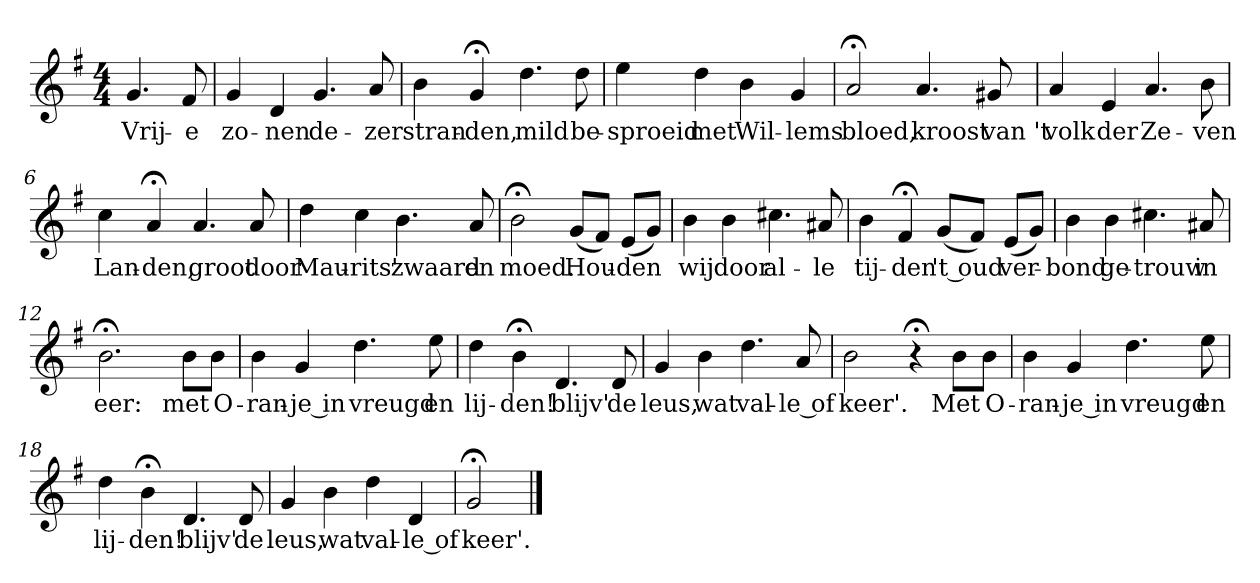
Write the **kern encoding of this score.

**kern	**text
*part1	*part1
*staff1	*staff1
*k[f#]	*
*G:	*
*M4/4	*
*MM120	*
=	=
4.g	Vrij-
8f#	-e
=1	=1
4g	zo-
4d	-nen
4.g	de-
8a	-zer
=2	=2
4b	stran-
4g;<	-den,
4.dd	mild
8dd	be-
=3	=3
4ee	-sproeid
4dd	met
4b	Wil-
4g	-lems
=4	=4
2a;<	bloed,
4.a	kroost
8g#X	van 't
=5	=5
4a	volk
4e	der
4.a	Ze-
8b	-ven
=6	=6
4cc	Lan-
4a;<	-den,
4.a	groot
8a	door
=7	=7
4dd	Mau-
4cc	-rits'
4.b	zwaard
8a	en
=8	=8
2b;<	moed.
(8gL	Hou-
8f#J)	.
(8eL	-den
8gJ)	.
=9	=9
4b	wij
4b	door
4.cc#X	al-
8a#X	-le
=10	=10
4b	tij-
4f#;<	-den
(8gL	't oud
8f#J)	.
(8eL	ver-
8gJ)	.
=11	=11
4b	-bond
4b	ge-
4.cc#X	-trouw
8a#X	in
=12	=12
2.b;<	eer:
8bL	met
8bJ	O-
=13	=13
4b	-ran-
4g	-je in
4.dd	vreugd
8ee	en
=14	=14
4dd	lij-
4b;<	-den!
4.d	blijv'
8d	de
=15	=15
4g	leus,
4b	wat
4.dd	val-
8a	-le of
=16	=16
2b	keer'.
4r;<	.
8bL	Met
8bJ	O-
=17	=17
4b	-ran-
4g	-je in
4.dd	vreugd
8ee	en
=18	=18
4dd	lij-
4b;<	-den!
4.d	blijv'
8d	de
=19	=19
4g	leus,
4b	wat
4dd	val-
4d	-le of
=20	=20
2g;<	keer'.
==	==
*-	*-
